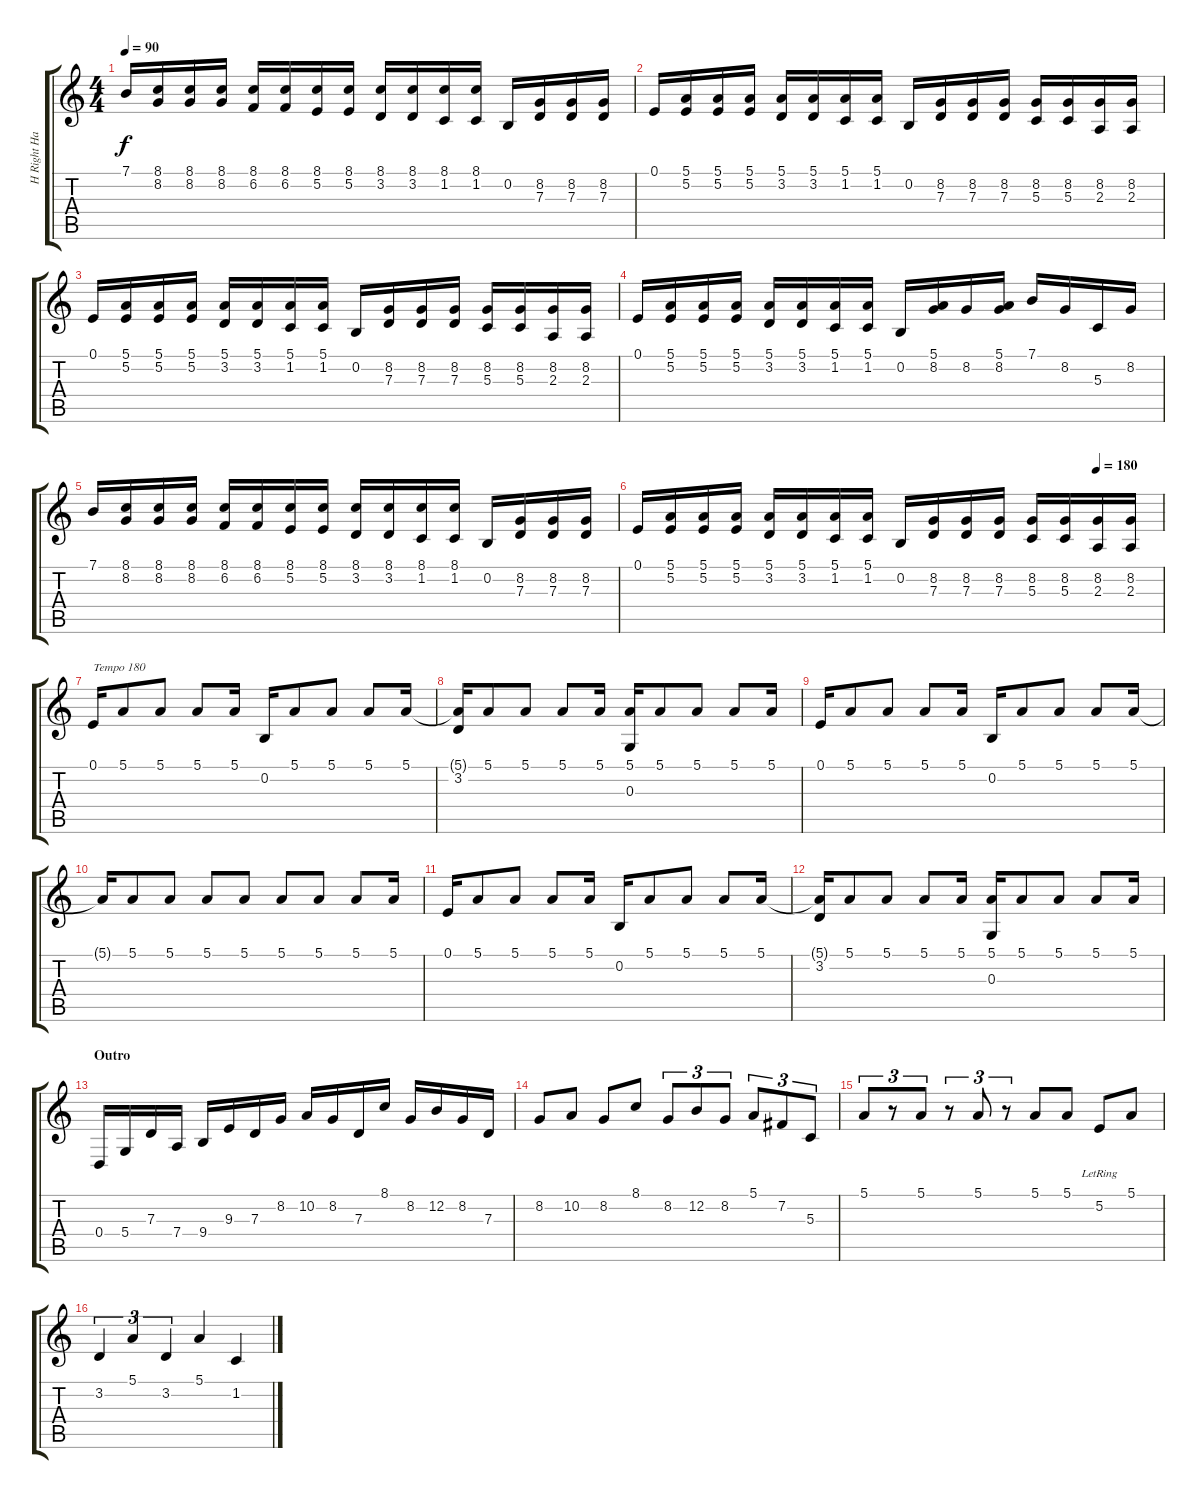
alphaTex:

\track ("H Right Hand" "H Right Ha") {instrument harpsichord}
\staff {score tabs}
\tuning (E4 B3 G3 D3 A2 E2) {hide}
\ts (4 4)
\tempo 90
\clef g2
\ks c
7.1.16{dy f} (8.1 8.2).16 (8.1 8.2).16 (8.1 8.2).16 (8.1 6.2).16 (8.1 6.2).16 (8.1 5.2).16 (8.1 5.2).16 (8.1 3.2).16 (8.1 3.2).16 (8.1 1.2).16 (8.1 1.2).16 0.2.16 (8.2 7.3).16 (8.2 7.3).16 (8.2 7.3).16 |
0.1.16 (5.1 5.2).16 (5.1 5.2).16 (5.1 5.2).16 (5.1 3.2).16 (5.1 3.2).16 (5.1 1.2).16 (5.1 1.2).16 0.2.16 (8.2 7.3).16 (8.2 7.3).16 (8.2 7.3).16 (8.2 5.3).16 (8.2 5.3).16 (8.2 2.3).16 (8.2 2.3).16 |
0.1.16 (5.1 5.2).16 (5.1 5.2).16 (5.1 5.2).16 (5.1 3.2).16 (5.1 3.2).16 (5.1 1.2).16 (5.1 1.2).16 0.2.16 (8.2 7.3).16 (8.2 7.3).16 (8.2 7.3).16 (8.2 5.3).16 (8.2 5.3).16 (8.2 2.3).16 (8.2 2.3).16 |
0.1.16 (5.1 5.2).16 (5.1 5.2).16 (5.1 5.2).16 (5.1 3.2).16 (5.1 3.2).16 (5.1 1.2).16 (5.1 1.2).16 0.2.16 (5.1 8.2).16 8.2.16 (5.1 8.2).16 7.1.16 8.2.16 5.3.16 8.2.16 |
7.1.16 (8.1 8.2).16 (8.1 8.2).16 (8.1 8.2).16 (8.1 6.2).16 (8.1 6.2).16 (8.1 5.2).16 (8.1 5.2).16 (8.1 3.2).16 (8.1 3.2).16 (8.1 1.2).16 (8.1 1.2).16 0.2.16 (8.2 7.3).16 (8.2 7.3).16 (8.2 7.3).16 |
\tempo (180 0.875)
0.1.16 (5.1 5.2).16 (5.1 5.2).16 (5.1 5.2).16 (5.1 3.2).16 (5.1 3.2).16 (5.1 1.2).16 (5.1 1.2).16 0.2.16 (8.2 7.3).16 (8.2 7.3).16 (8.2 7.3).16 (8.2 5.3).16 (8.2 5.3).16 (8.2 2.3).16 (8.2 2.3).16 |
0.1.16{txt "Tempo 180"} 5.1.8 5.1.8 5.1.8 5.1.16 0.2.16 5.1.8 5.1.8 5.1.8 5.1.16 |
(5.1{t} 3.2).16 5.1.8 5.1.8 5.1.8 5.1.16 (5.1 0.3).16 5.1.8 5.1.8 5.1.8 5.1.16 |
0.1.16 5.1.8 5.1.8 5.1.8 5.1.16 0.2.16 5.1.8 5.1.8 5.1.8 5.1.16 |
5.1{t}.16 5.1.8 5.1.8 5.1.8 5.1.8 5.1.8 5.1.8 5.1.8 5.1.16 |
0.1.16 5.1.8 5.1.8 5.1.8 5.1.16 0.2.16 5.1.8 5.1.8 5.1.8 5.1.16 |
(5.1{t} 3.2).16 5.1.8 5.1.8 5.1.8 5.1.16 (5.1 0.3).16 5.1.8 5.1.8 5.1.8 5.1.16 |
\section ("" "Outro")
0.4.16 5.4.16 7.3.16 7.4.16 9.4.16 9.3.16 7.3.16 8.2.16 10.2.16 8.2.16 7.3.16 8.1.16 8.2.16 12.2.16 8.2.16 7.3.16 |
8.2.8 10.2.8 8.2.8 8.1.8 8.2.8{tu (3 2)} 12.2.8{tu (3 2)} 8.2.8{tu (3 2)} 5.1.8{tu (3 2)} 7.2.8{tu (3 2)} 5.3.8{tu (3 2)} |
5.1.8{tu (3 2)} r.8{tu (3 2)} 5.1.8{tu (3 2)} r.8{tu (3 2)} 5.1.8{tu (3 2)} r.8{tu (3 2)} 5.1.8 5.1.8 5.2{lr}.8 5.1.8 |
3.2.4{tu (3 2)} 5.1.4{tu (3 2)} 3.2.4{tu (3 2)} 5.1.4 1.2.4
